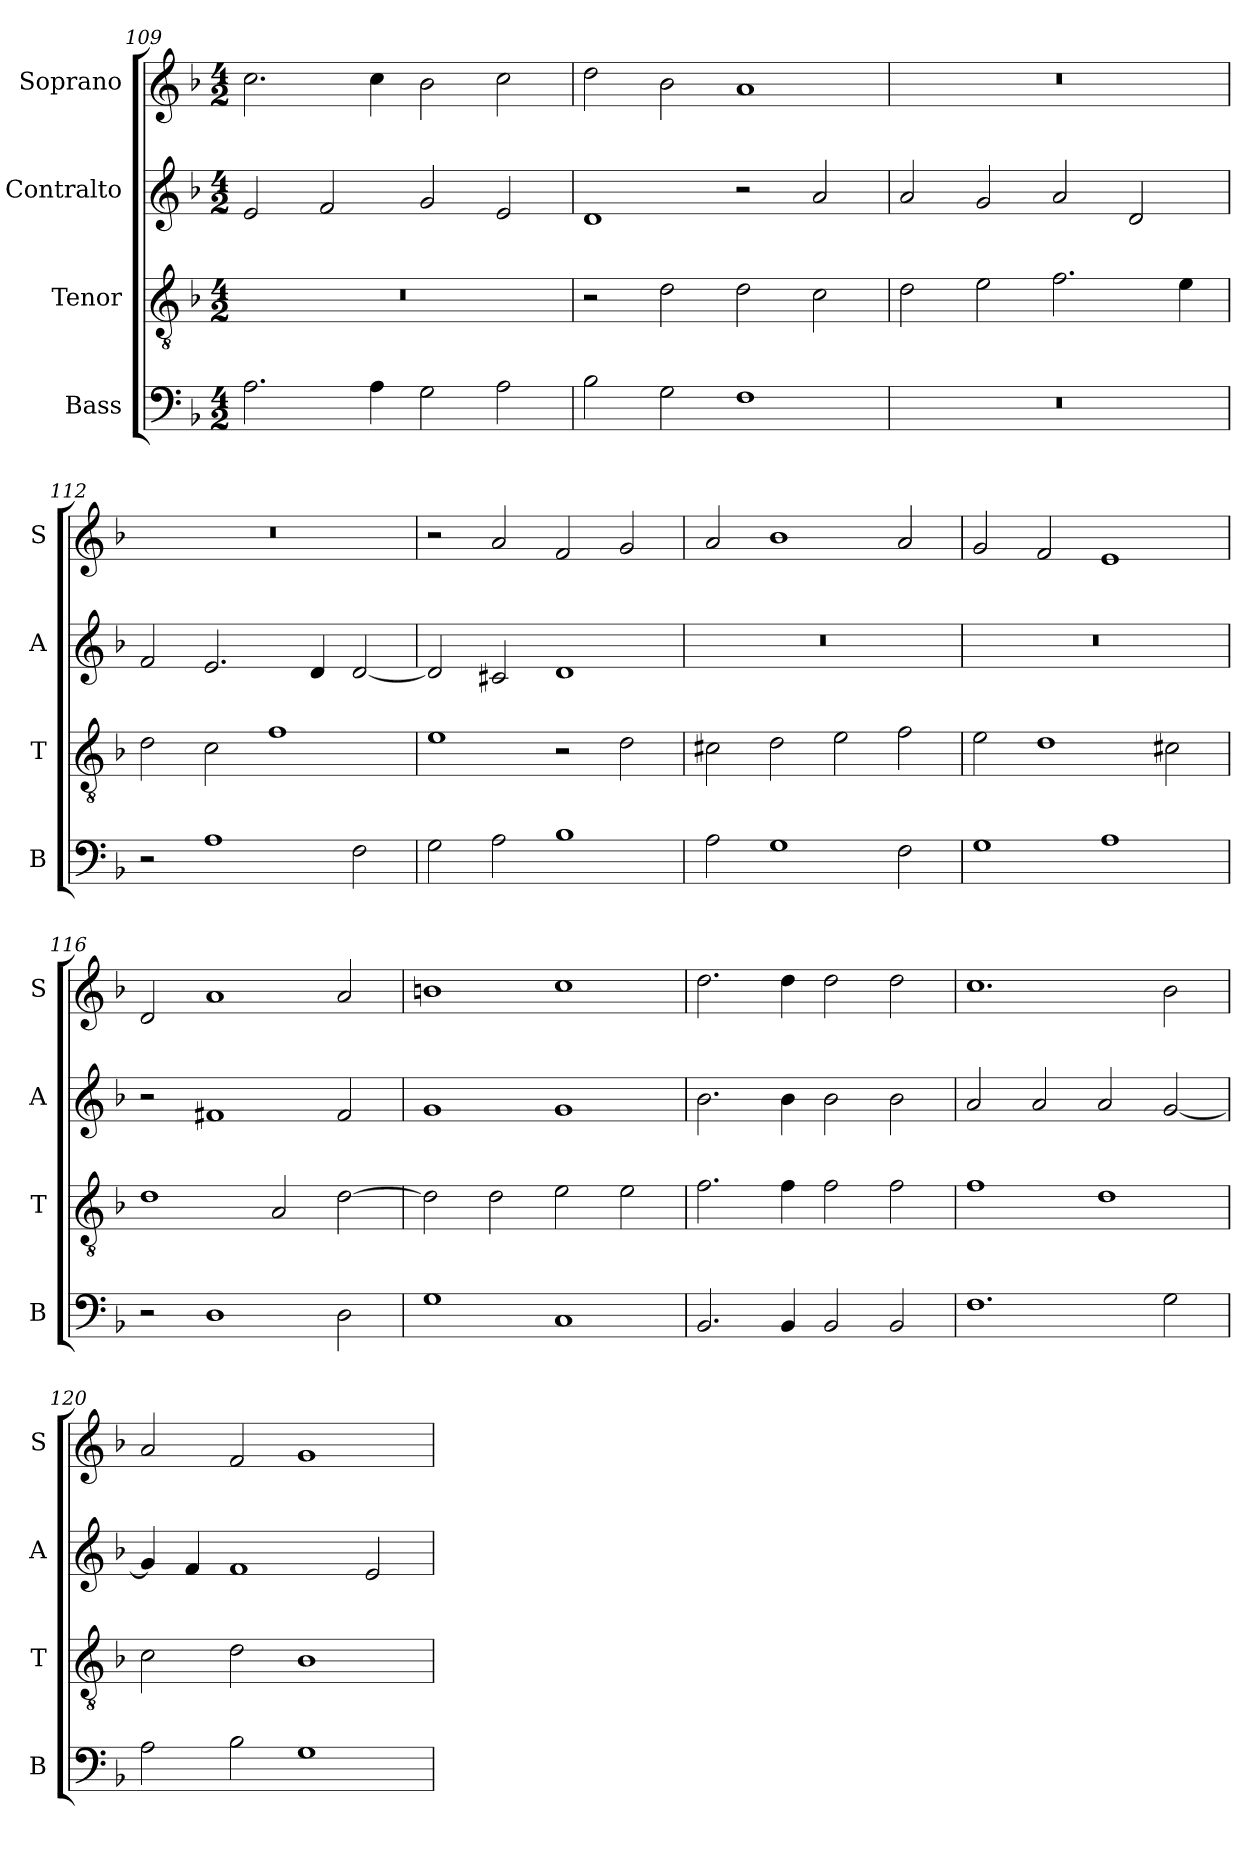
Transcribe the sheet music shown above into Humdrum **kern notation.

**kern	**kern	**kern	**kern
*part4	*part3	*part2	*part1
*staff4	*staff3	*staff2	*staff1
*I"Bass	*I"Tenor	*I"Contralto	*I"Soprano
*I'B	*I'T	*I'A	*I'S
*clefF4	*clefGv2	*clefG2	*clefG2
*k[b-]	*k[b-]	*k[b-]	*k[b-]
*F:ion	*F:ion	*F:ion	*F:ion
*M4/2	*M4/2	*M4/2	*M4/2
=109	=109	=109	=109
2.A	0r	2e	2.cc
.	.	2f	.
4A	.	.	4cc
2G	.	2g	2b-
2A	.	2e	2cc
=110	=110	=110	=110
2B-	2r	1d	2dd
2G	2d	.	2b-
1F	2d	2r	1a
.	2c	2a	.
=111	=111	=111	=111
0r	2d	2a	0r
.	2e	2g	.
.	2.f	2a	.
.	.	2d	.
.	4e	.	.
=112	=112	=112	=112
2r	2d	2f	0r
1A	2c	2.e	.
.	1f	.	.
.	.	4d	.
2F	.	[2d	.
=113	=113	=113	=113
2G	1e	2d]	2r
2A	.	2c#X	2a
1B-	2r	1d	2f
.	2d	.	2g
=114	=114	=114	=114
2A	2c#X	0r	2a
1G	2d	.	1b-
.	2e	.	.
2F	2f	.	2a
=115	=115	=115	=115
1G	2e	0r	2g
.	1d	.	2f
1A	.	.	1e
.	2c#X	.	.
=116	=116	=116	=116
2r	1d	2r	2d
1D	.	1f#X	1a
.	2A	.	.
2D	[2d	2f#	2a
=117	=117	=117	=117
1G	2d]	1g	1bn
.	2d	.	.
1C	2e	1g	1cc
.	2e	.	.
=118	=118	=118	=118
2.BB-	2.f	2.b-	2.dd
4BB-	4f	4b-	4dd
2BB-	2f	2b-	2dd
2BB-	2f	2b-	2dd
=119	=119	=119	=119
1.F	1f	2a	1.cc
.	.	2a	.
.	1d	2a	.
2G	.	[2g	2b-
=120	=120	=120	=120
2A	2c	4g]	2a
.	.	4f	.
2B-	2d	1f	2f
1G	1B-	.	1g
.	.	2e	.
=	=	=	=
*-	*-	*-	*-
